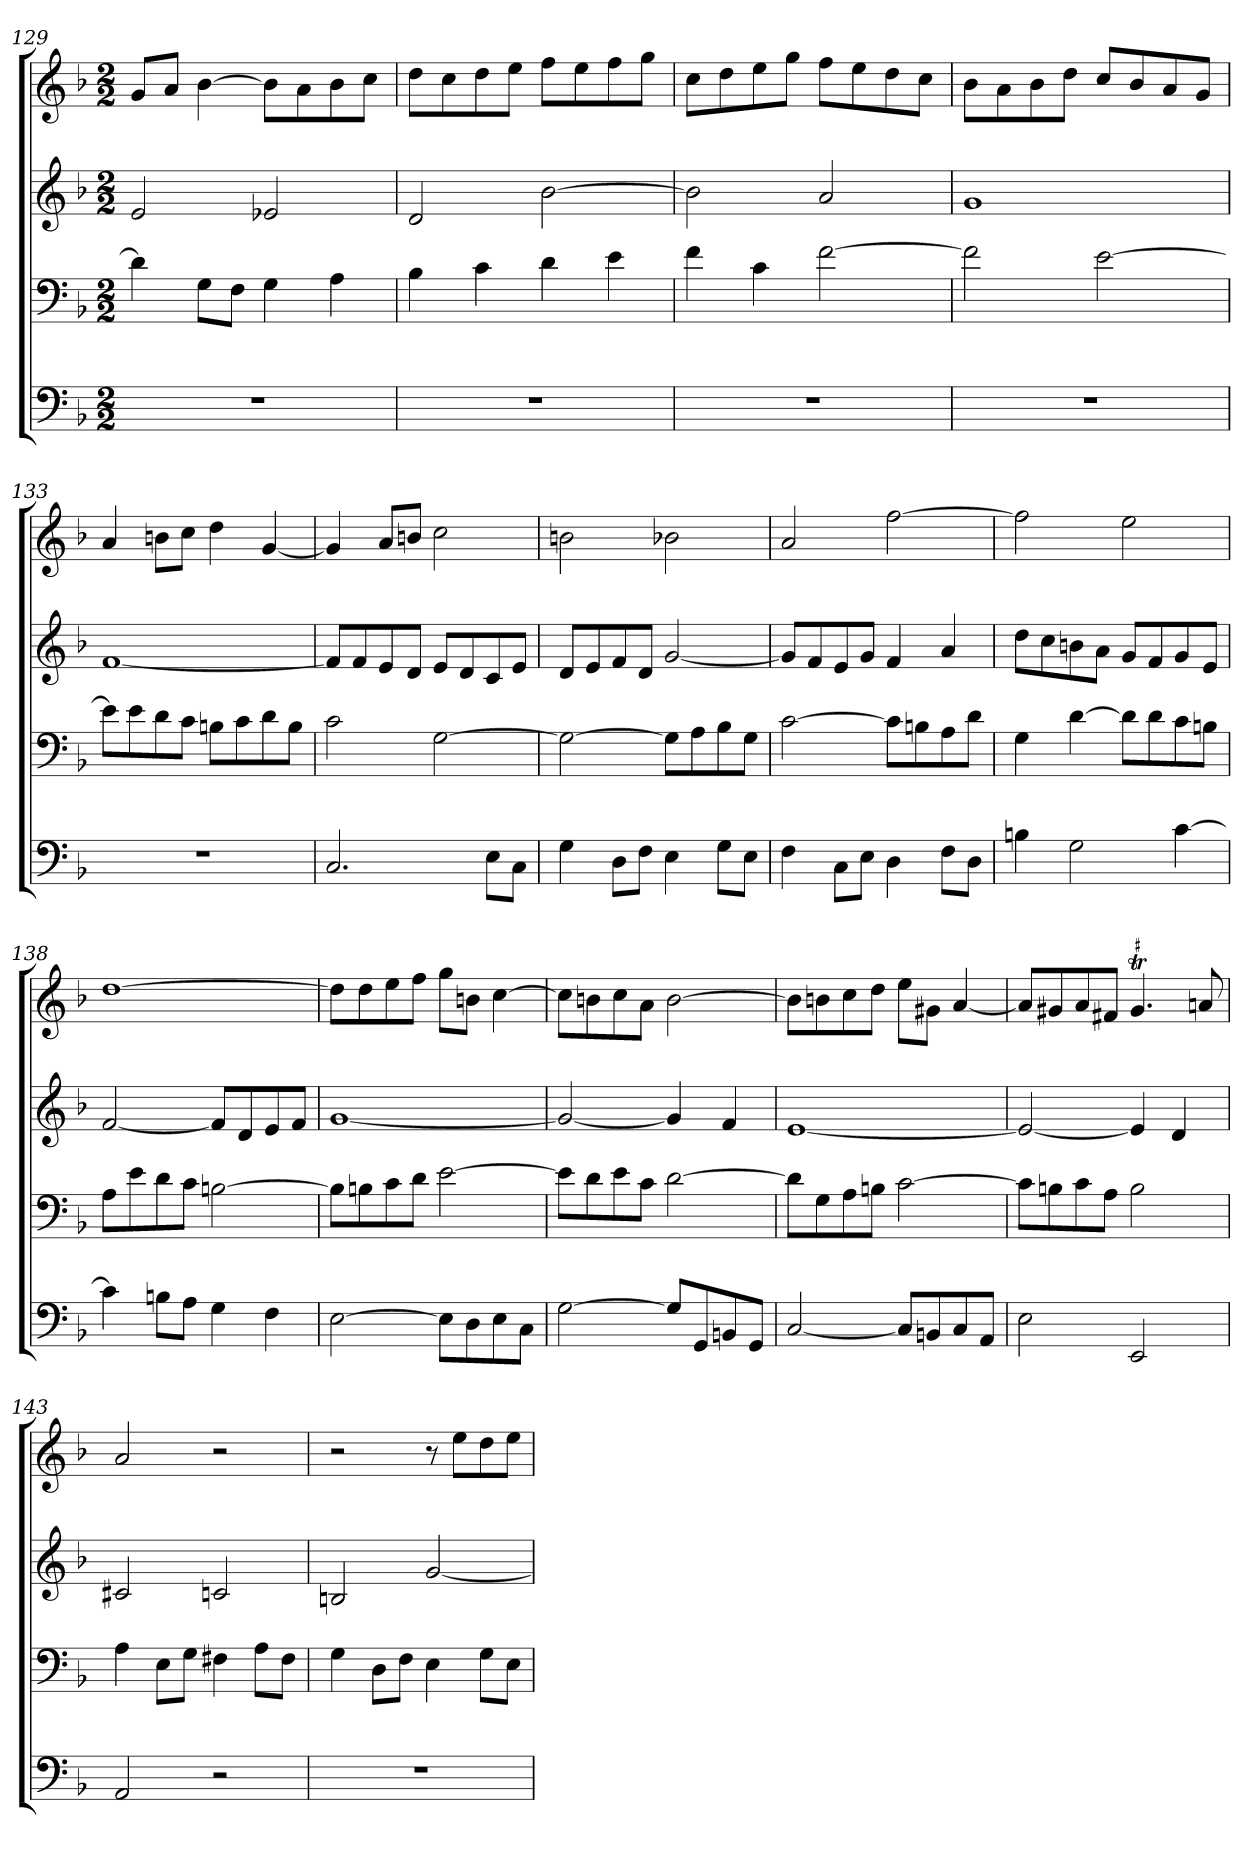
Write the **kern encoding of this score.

**kern	**kern	**kern	**kern
*part4	*part3	*part2	*part1
*staff4	*staff3	*staff2	*staff1
*k[b-]	*k[b-]	*k[b-]	*k[b-]
*M2/2	*M2/2	*M2/2	*M2/2
=129	=129	=129	=129
1r	4d]	2e	8gL
.	.	.	8aJ
.	8GL	.	[4b-
.	8FJ	.	.
.	4G	2e-X	8b-L]
.	.	.	8a
.	4A	.	8b-
.	.	.	8ccJ
=130	=130	=130	=130
1r	4B-	2d	8ddL
.	.	.	8cc
.	4c	.	8dd
.	.	.	8eeJ
.	4d	[2b-	8ffL
.	.	.	8ee
.	4e	.	8ff
.	.	.	8ggJ
=131	=131	=131	=131
1r	4f	2b-]	8ccL
.	.	.	8dd
.	4c	.	8ee
.	.	.	8ggJ
.	[2f	2a	8ffL
.	.	.	8ee
.	.	.	8dd
.	.	.	8ccJ
=132	=132	=132	=132
1r	2f]	1g	8b-L
.	.	.	8a
.	.	.	8b-
.	.	.	8ddJ
.	[2e	.	8ccL
.	.	.	8b-
.	.	.	8a
.	.	.	8gJ
=133	=133	=133	=133
1r	8eL]	[1f	4a
.	8e	.	.
.	8d	.	8bnL
.	8cJ	.	8ccJ
.	8BnL	.	4dd
.	8c	.	.
.	8d	.	[4g
.	8BJ	.	.
=134	=134	=134	=134
2.C	2c	8fL]	4g]
.	.	8f	.
.	.	8e	8aL
.	.	8dJ	8bnJ
.	[2G	8eL	2cc
.	.	8d	.
8EL	.	8c	.
8CJ	.	8eJ	.
=135	=135	=135	=135
4G	2G_	8dL	2bn
.	.	8e	.
8DL	.	8f	.
8FJ	.	8dJ	.
4E	8GL]	[2g	2b-X
.	8A	.	.
8GL	8B-	.	.
8EJ	8GJ	.	.
=136	=136	=136	=136
4F	[2c	8gL]	2a
.	.	8f	.
8CL	.	8e	.
8EJ	.	8gJ	.
4D	8cL]	4f	[2ff
.	8Bn	.	.
8FL	8A	4a	.
8DJ	8dJ	.	.
=137	=137	=137	=137
4Bn	4G	8ddL	2ff]
.	.	8cc	.
2G	[4d	8bn	.
.	.	8aJ	.
.	8dL]	8gL	2ee
.	8d	8f	.
[4c	8c	8g	.
.	8BnJ	8eJ	.
=138	=138	=138	=138
4c]	8AL	[2f	[1dd
.	8e	.	.
8BnL	8d	.	.
8AJ	8cJ	.	.
4G	[2Bn	8fL]	.
.	.	8d	.
4F	.	8e	.
.	.	8fJ	.
=139	=139	=139	=139
[2E	8BL]	[1g	8ddL]
.	8Bn	.	8dd
.	8c	.	8ee
.	8dJ	.	8ffJ
8EL]	[2e	.	8ggL
8D	.	.	8bnJ
8E	.	.	[4cc
8CJ	.	.	.
=140	=140	=140	=140
[2G	8eL]	2g_	8ccL]
.	8d	.	8bn
.	8e	.	8cc
.	8cJ	.	8aJ
8GL]	[2d	4g]	[2b
8GG	.	.	.
8BBn	.	4f	.
8GGJ	.	.	.
=141	=141	=141	=141
[2C	8dL]	[1e	8bL]
.	8G	.	8bn
.	8A	.	8cc
.	8BnJ	.	8ddJ
8CL]	[2c	.	8eeL
8BBn	.	.	8g#XJ
8C	.	.	[4a
8AAJ	.	.	.
=142	=142	=142	=142
2E	8cL]	2e_	8aL]
.	8Bn	.	8g#X
.	8c	.	8a
.	8AJ	.	8f#XJ
!	!	!	!LO:TR:acc=#
2EE	2B	4e]	4.g#T
.	.	4d	.
.	.	.	8an
=143	=143	=143	=143
2AA	4A	2c#X	2a
.	8EL	.	.
.	8GJ	.	.
2r	4F#X	2cn	2r
.	8AL	.	.
.	8F#J	.	.
=144	=144	=144	=144
1r	4G	2Bn	2r
.	8DL	.	.
.	8FJ	.	.
.	4E	[2g	8r
.	.	.	8eeL
.	8GL	.	8dd
.	8EJ	.	8eeJ
=	=	=	=
*-	*-	*-	*-
